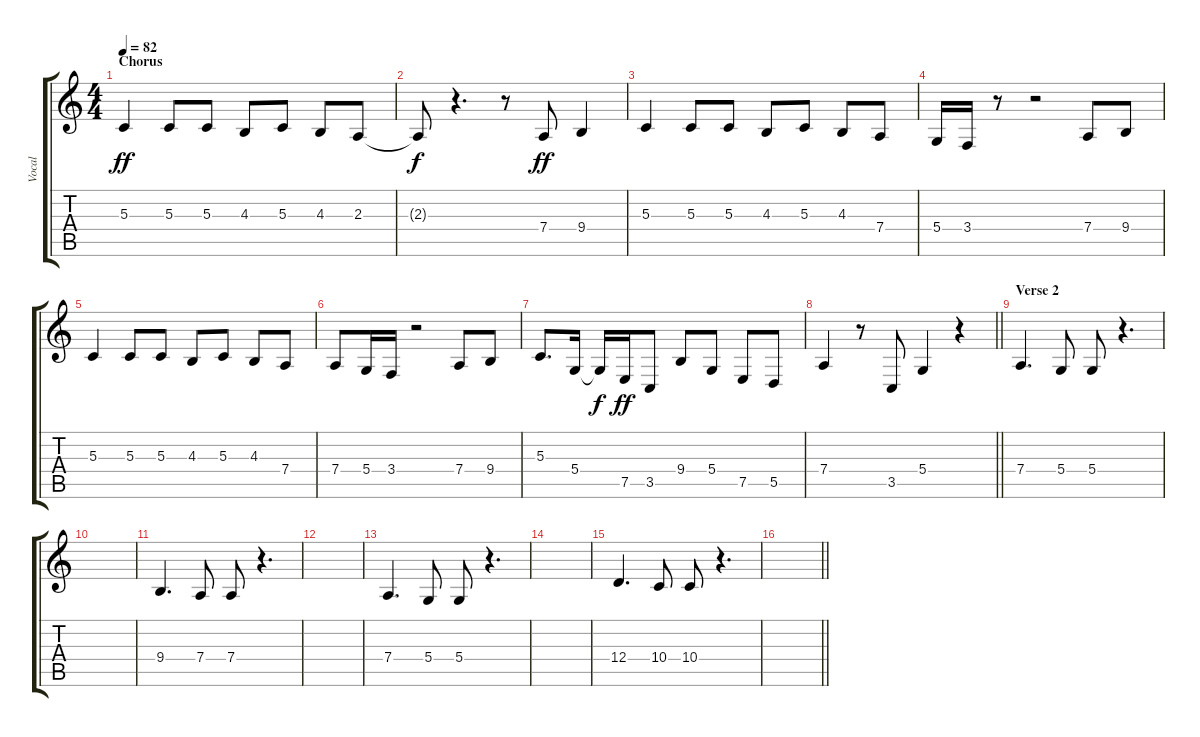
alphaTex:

\track ("Vocal" "Vocal") {instrument lead6voice}
\staff {score tabs}
\tuning (E4 B3 G3 D3 A2 E2) {hide}
\ts (4 4)
\section ("" "Chorus")
\tempo 82
\clef g2
\ks c
5.3.4{dy ff} 5.3.8 5.3.8 4.3.8 5.3.8 4.3.8 2.3.8 |
2.3{t}.8{dy f} r.4{d} r.8 7.4.8{dy ff} 9.4.4 |
5.3.4 5.3.8 5.3.8 4.3.8 5.3.8 4.3.8 7.4.8 |
5.4.16 3.4.16 r.8 r.2 7.4.8 9.4.8 |
5.3.4 5.3.8 5.3.8 4.3.8 5.3.8 4.3.8 7.4.8 |
7.4.8 5.4.16 3.4.16 r.2 7.4.8 9.4.8 |
5.3.8{d} 5.4.16 5.4{t}.16{dy f} 7.5.16{dy ff} 3.5.8 9.4.8 5.4.8 7.5.8 5.5.8 |
\barLineRight lightlight
7.4.4 r.8 3.5.8 5.4.4 r.4 |
\section ("" "Verse 2")
7.4.4{d} 5.4.8 5.4.8 r.4{d} |
|
9.4.4{d} 7.4.8 7.4.8 r.4{d} |
|
7.4.4{d} 5.4.8 5.4.8 r.4{d} |
|
12.4.4{d} 10.4.8 10.4.8 r.4{d} |
\barLineRight lightlight
